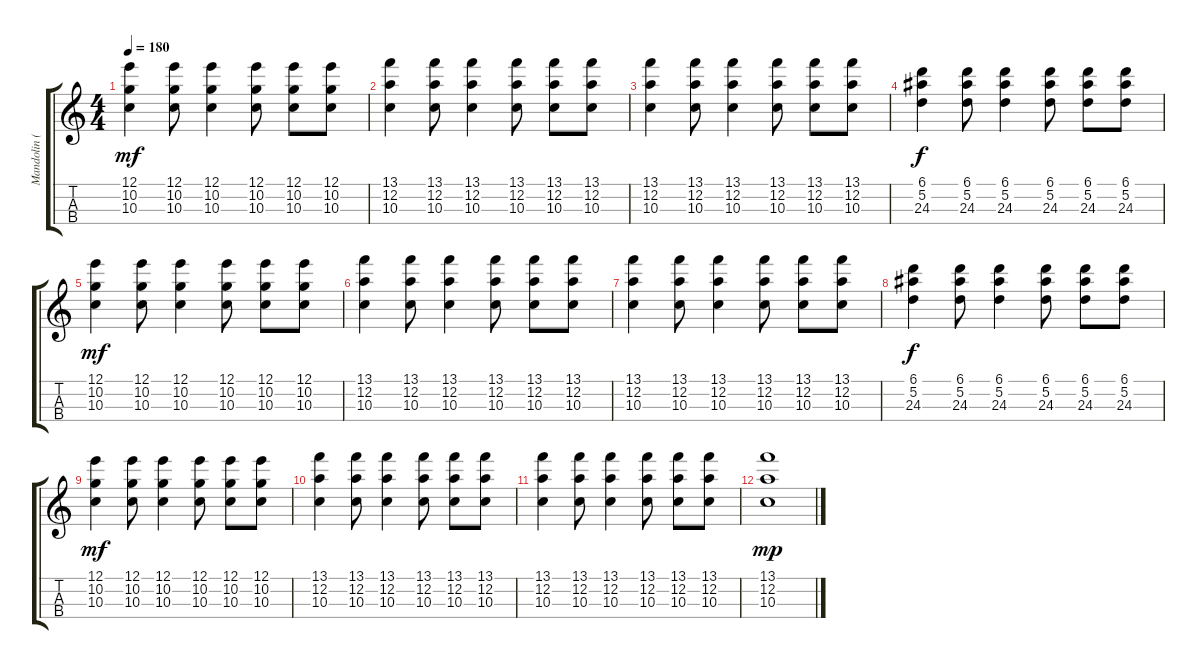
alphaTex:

\track ("Mandolin (io kcho)" "Mandolin (") {instrument banjo}
\staff {score tabs}
\tuning (E4 A3 D3 G2) {hide}
\displaytranspose 12
\ts (4 4)
\tempo 180
\clef g2
\ks c
(12.1 10.2 10.3).4{dy mf} (12.1 10.2 10.3).8 (12.1 10.2 10.3).4 (12.1 10.2 10.3).8 (12.1 10.2 10.3).8 (12.1 10.2 10.3).8 |
(13.1 12.2 10.3).4 (13.1 12.2 10.3).8 (13.1 12.2 10.3).4 (13.1 12.2 10.3).8 (13.1 12.2 10.3).8 (13.1 12.2 10.3).8 |
(13.1 12.2 10.3).4 (13.1 12.2 10.3).8 (13.1 12.2 10.3).4 (13.1 12.2 10.3).8 (13.1 12.2 10.3).8 (13.1 12.2 10.3).8 |
(6.1 5.2 24.3).4{dy f} (6.1 5.2 24.3).8 (6.1 5.2 24.3).4 (6.1 5.2 24.3).8 (6.1 5.2 24.3).8 (6.1 5.2 24.3).8 |
(12.1 10.2 10.3).4{dy mf} (12.1 10.2 10.3).8 (12.1 10.2 10.3).4 (12.1 10.2 10.3).8 (12.1 10.2 10.3).8 (12.1 10.2 10.3).8 |
(13.1 12.2 10.3).4 (13.1 12.2 10.3).8 (13.1 12.2 10.3).4 (13.1 12.2 10.3).8 (13.1 12.2 10.3).8 (13.1 12.2 10.3).8 |
(13.1 12.2 10.3).4 (13.1 12.2 10.3).8 (13.1 12.2 10.3).4 (13.1 12.2 10.3).8 (13.1 12.2 10.3).8 (13.1 12.2 10.3).8 |
(6.1 5.2 24.3).4{dy f} (6.1 5.2 24.3).8 (6.1 5.2 24.3).4 (6.1 5.2 24.3).8 (6.1 5.2 24.3).8 (6.1 5.2 24.3).8 |
(12.1 10.2 10.3).4{dy mf} (12.1 10.2 10.3).8 (12.1 10.2 10.3).4 (12.1 10.2 10.3).8 (12.1 10.2 10.3).8 (12.1 10.2 10.3).8 |
(13.1 12.2 10.3).4 (13.1 12.2 10.3).8 (13.1 12.2 10.3).4 (13.1 12.2 10.3).8 (13.1 12.2 10.3).8 (13.1 12.2 10.3).8 |
(13.1 12.2 10.3).4 (13.1 12.2 10.3).8 (13.1 12.2 10.3).4 (13.1 12.2 10.3).8 (13.1 12.2 10.3).8 (13.1 12.2 10.3).8 |
(13.1 12.2 10.3).1{dy mp}
